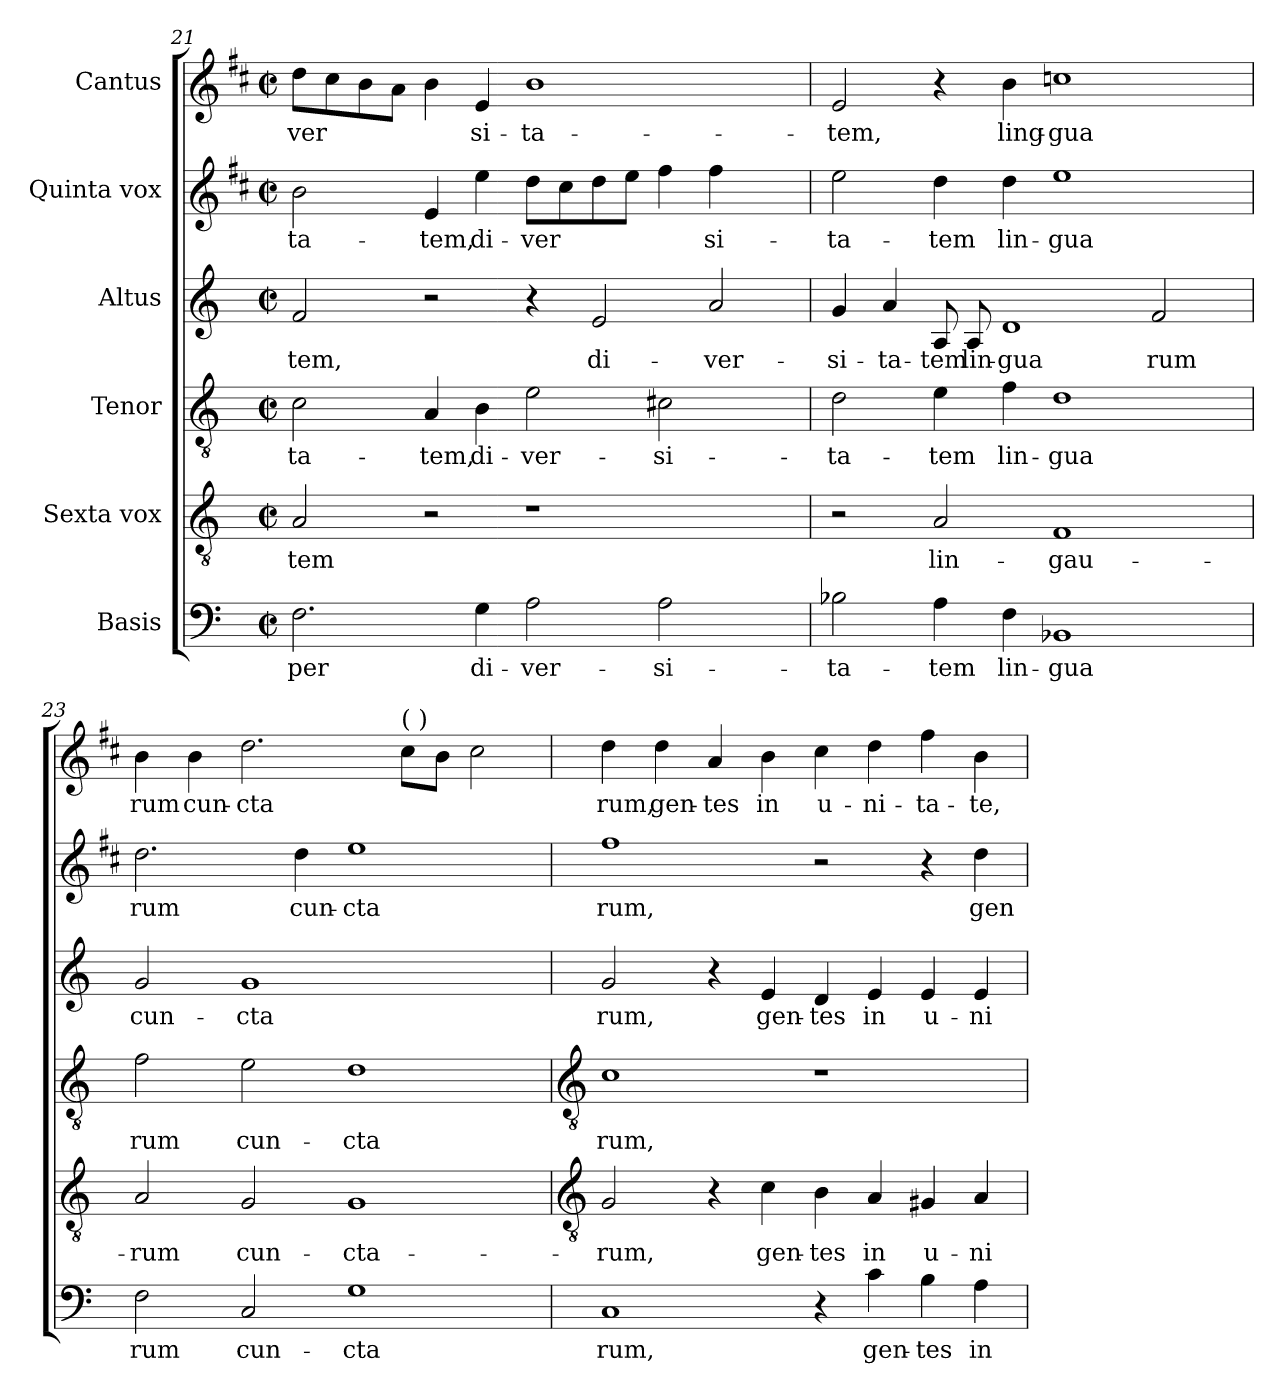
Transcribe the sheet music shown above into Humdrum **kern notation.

**kern	**text	**kern	**text	**kern	**text	**kern	**text	**kern	**text	**kern	**text
*part6	*part6	*part5	*part5	*part4	*part4	*part3	*part3	*part2	*part2	*part1	*part1
*staff6	*staff6	*staff5	*staff5	*staff4	*staff4	*staff3	*staff3	*staff2	*staff2	*staff1	*staff1
*I"Basis	*	*I"Sexta vox	*	*I"Tenor	*	*I"Altus	*	*I"Quinta vox	*	*I"Cantus	*
*clefF4	*	*clefGv2	*	*clefGv2	*	*clefG2	*	*clefG2	*	*clefG2	*
*	*	*	*	*	*	*	*	*ITrd1c2	*	*ITrd1c2	*
*k[]	*	*k[]	*	*k[]	*	*k[]	*	*k[]	*	*k[]	*
*C:	*	*C:	*	*C:	*	*C:	*	*C:	*	*C:	*
*M4/2	*	*M4/2	*	*M4/2	*	*M4/2	*	*M4/2	*	*M4/2	*
*met(c|)	*	*met(c|)	*	*met(c|)	*	*met(c|)	*	*met(c|)	*	*met(c|)	*
=21	=21	=21	=21	=21	=21	=21	=21	=21	=21	=21	=21
!	!LO:LY:b	!	!LO:LY:b	!	!LO:LY:b	!	!LO:LY:b	!	!LO:LY:b	!	!LO:LY:b
2.F	per	2A	-tem	2c	-ta-	2f	-tem,	2a	-ta-	8ccL	-ver
.	.	.	.	.	.	.	.	.	.	8b	.
.	.	.	.	.	.	.	.	.	.	8a	.
.	.	.	.	.	.	.	.	.	.	8gJ	.
!	!	!	!	!	!LO:LY:b	!	!	!	!LO:LY:b	!	!
.	.	2r	.	4A	-tem,	2r	.	4d	-tem,	4a	.
!	!LO:LY:b	!	!	!	!LO:LY:b	!	!	!	!LO:LY:b	!	!LO:LY:b
4G	di-	.	.	4B	di-	.	.	4dd	di-	4d	si-
!	!LO:LY:b	!	!	!	!LO:LY:b	!	!	!	!LO:LY:b	!	!LO:LY:b
2A	-ver-	1r	.	2e	-ver-	4r	.	8ccL	-ver	1a	-ta-
.	.	.	.	.	.	.	.	8b	.	.	.
!	!	!	!	!	!	!	!LO:LY:b	!	!	!	!
.	.	.	.	.	.	2e	di-	8cc	.	.	.
.	.	.	.	.	.	.	.	8ddJ	.	.	.
!	!LO:LY:b	!	!	!	!LO:LY:b	!	!	!	!	!	!
2A	-si-	.	.	2c#X	-si-	.	.	4ee	.	.	.
!	!	!	!	!	!	!	!LO:LY:b	!	!LO:LY:b	!	!
.	.	.	.	.	.	2a	-ver-	4ee	si-	.	.
4ryy	.	4ryy	.	4ryy	.	.	.	4ryy	.	4ryy	.
=22	=22	=22	=22	=22	=22	=22	=22	=22	=22	=22	=22
!	!LO:LY:b	!	!	!	!LO:LY:b	!	!LO:LY:b	!	!LO:LY:b	!	!LO:LY:b
2B-X	-ta-	2r	.	2d	-ta-	4g	-si-	2dd	-ta-	2d	-tem,
!	!	!	!	!	!	!	!LO:LY:b	!	!	!	!
.	.	.	.	.	.	4a	-ta-	.	.	.	.
!	!LO:LY:b	!	!LO:LY:b	!	!LO:LY:b	!	!LO:LY:b	!	!LO:LY:b	!	!
4A	-tem	2A	lin-	4e	-tem	8A	-tem	4cc	-tem	4r	.
!	!	!	!	!	!	!	!LO:LY:b	!	!	!	!
.	.	.	.	.	.	8A	lin-	.	.	.	.
!	!LO:LY:b	!	!	!	!LO:LY:b	!	!LO:LY:b	!	!LO:LY:b	!	!LO:LY:b
4F	lin-	.	.	4f	lin-	1d	-gua	4cc	lin-	4a	ling-
!	!LO:LY:b	!	!LO:LY:b	!	!LO:LY:b	!	!	!	!LO:LY:b	!	!LO:LY:b
1BB-X	-gua	1F	-gau-	1d	-gua	.	.	1dd	-gua	1b-X	-gua
!	!	!	!	!	!	!	!LO:LY:b	!	!	!	!
.	.	.	.	.	.	2f	rum	.	.	.	.
4ryy	.	4ryy	.	4ryy	.	.	.	4ryy	.	4ryy	.
=23	=23	=23	=23	=23	=23	=23	=23	=23	=23	=23	=23
!	!LO:LY:b	!	!LO:LY:b	!	!LO:LY:b	!	!LO:LY:b	!	!LO:LY:b	!	!LO:LY:b
2F	rum	2A	-rum	2f	rum	2g	cun-	2.cc	rum	4a	rum
!	!	!	!	!	!	!	!	!	!	!	!LO:LY:b
.	.	.	.	.	.	.	.	.	.	4a	cun-
!	!LO:LY:b	!	!LO:LY:b	!	!LO:LY:b	!	!LO:LY:b	!	!	!	!LO:LY:b
2C	cun-	2G	cun-	2e	cun-	1g	-cta	.	.	2.cc	-cta
!	!	!	!	!	!	!	!	!	!LO:LY:b	!	!
.	.	.	.	.	.	.	.	4cc	cun-	.	.
!	!LO:LY:b	!	!LO:LY:b	!	!LO:LY:b	!	!	!	!LO:LY:b	!	!
1G	-cta	1G	-cta-	1d	-cta	.	.	1dd	-cta	.	.
!	!	!	!	!	!	!	!	!	!	!LO:TX:a:t=(  )	!
.	.	.	.	.	.	.	.	.	.	8bL	.
.	.	.	.	.	.	.	.	.	.	8aJ	.
.	.	.	.	.	.	2ryy	.	.	.	2b	.
!!LO:LB:g=z
=24	=24	=24	=24	=24	=24	=24	=24	=24	=24	=24	=24
*	*	*clefGv2	*	*clefGv2	*	*	*	*	*	*	*
!	!LO:LY:b	!	!LO:LY:b	!	!LO:LY:b	!	!LO:LY:b	!	!LO:LY:b	!	!LO:LY:b
1C	rum,	2G	-rum,	1c	rum,	2g	rum,	1ee	rum,	4cc	rum,
!	!	!	!	!	!	!	!	!	!	!	!LO:LY:b
.	.	.	.	.	.	.	.	.	.	4cc	gen-
!	!	!	!	!	!	!	!	!	!	!	!LO:LY:b
.	.	4r	.	.	.	4r	.	.	.	4g	-tes
!	!	!	!LO:LY:b	!	!	!	!LO:LY:b	!	!	!	!LO:LY:b
.	.	4c	gen-	.	.	4e	gen-	.	.	4a	in
!	!	!	!LO:LY:b	!	!	!	!LO:LY:b	!	!	!	!LO:LY:b
4r	.	4B	-tes	1r	.	4d	-tes	2r	.	4b	u-
!	!LO:LY:b	!	!LO:LY:b	!	!	!	!LO:LY:b	!	!	!	!LO:LY:b
4c	gen-	4A	in	.	.	4e	in	.	.	4cc	-ni-
!	!LO:LY:b	!	!LO:LY:b	!	!	!	!LO:LY:b	!	!	!	!LO:LY:b
4B	-tes	4G#X	u-	.	.	4e	u-	4r	.	4ee	-ta-
!	!LO:LY:b	!	!LO:LY:b	!	!	!	!LO:LY:b	!	!LO:LY:b	!	!LO:LY:b
4A	in	4A	-ni-	.	.	4e	-ni-	4cc	gen-	4a	-te,
=	=	=	=	=	=	=	=	=	=	=	=
*-	*-	*-	*-	*-	*-	*-	*-	*-	*-	*-	*-
